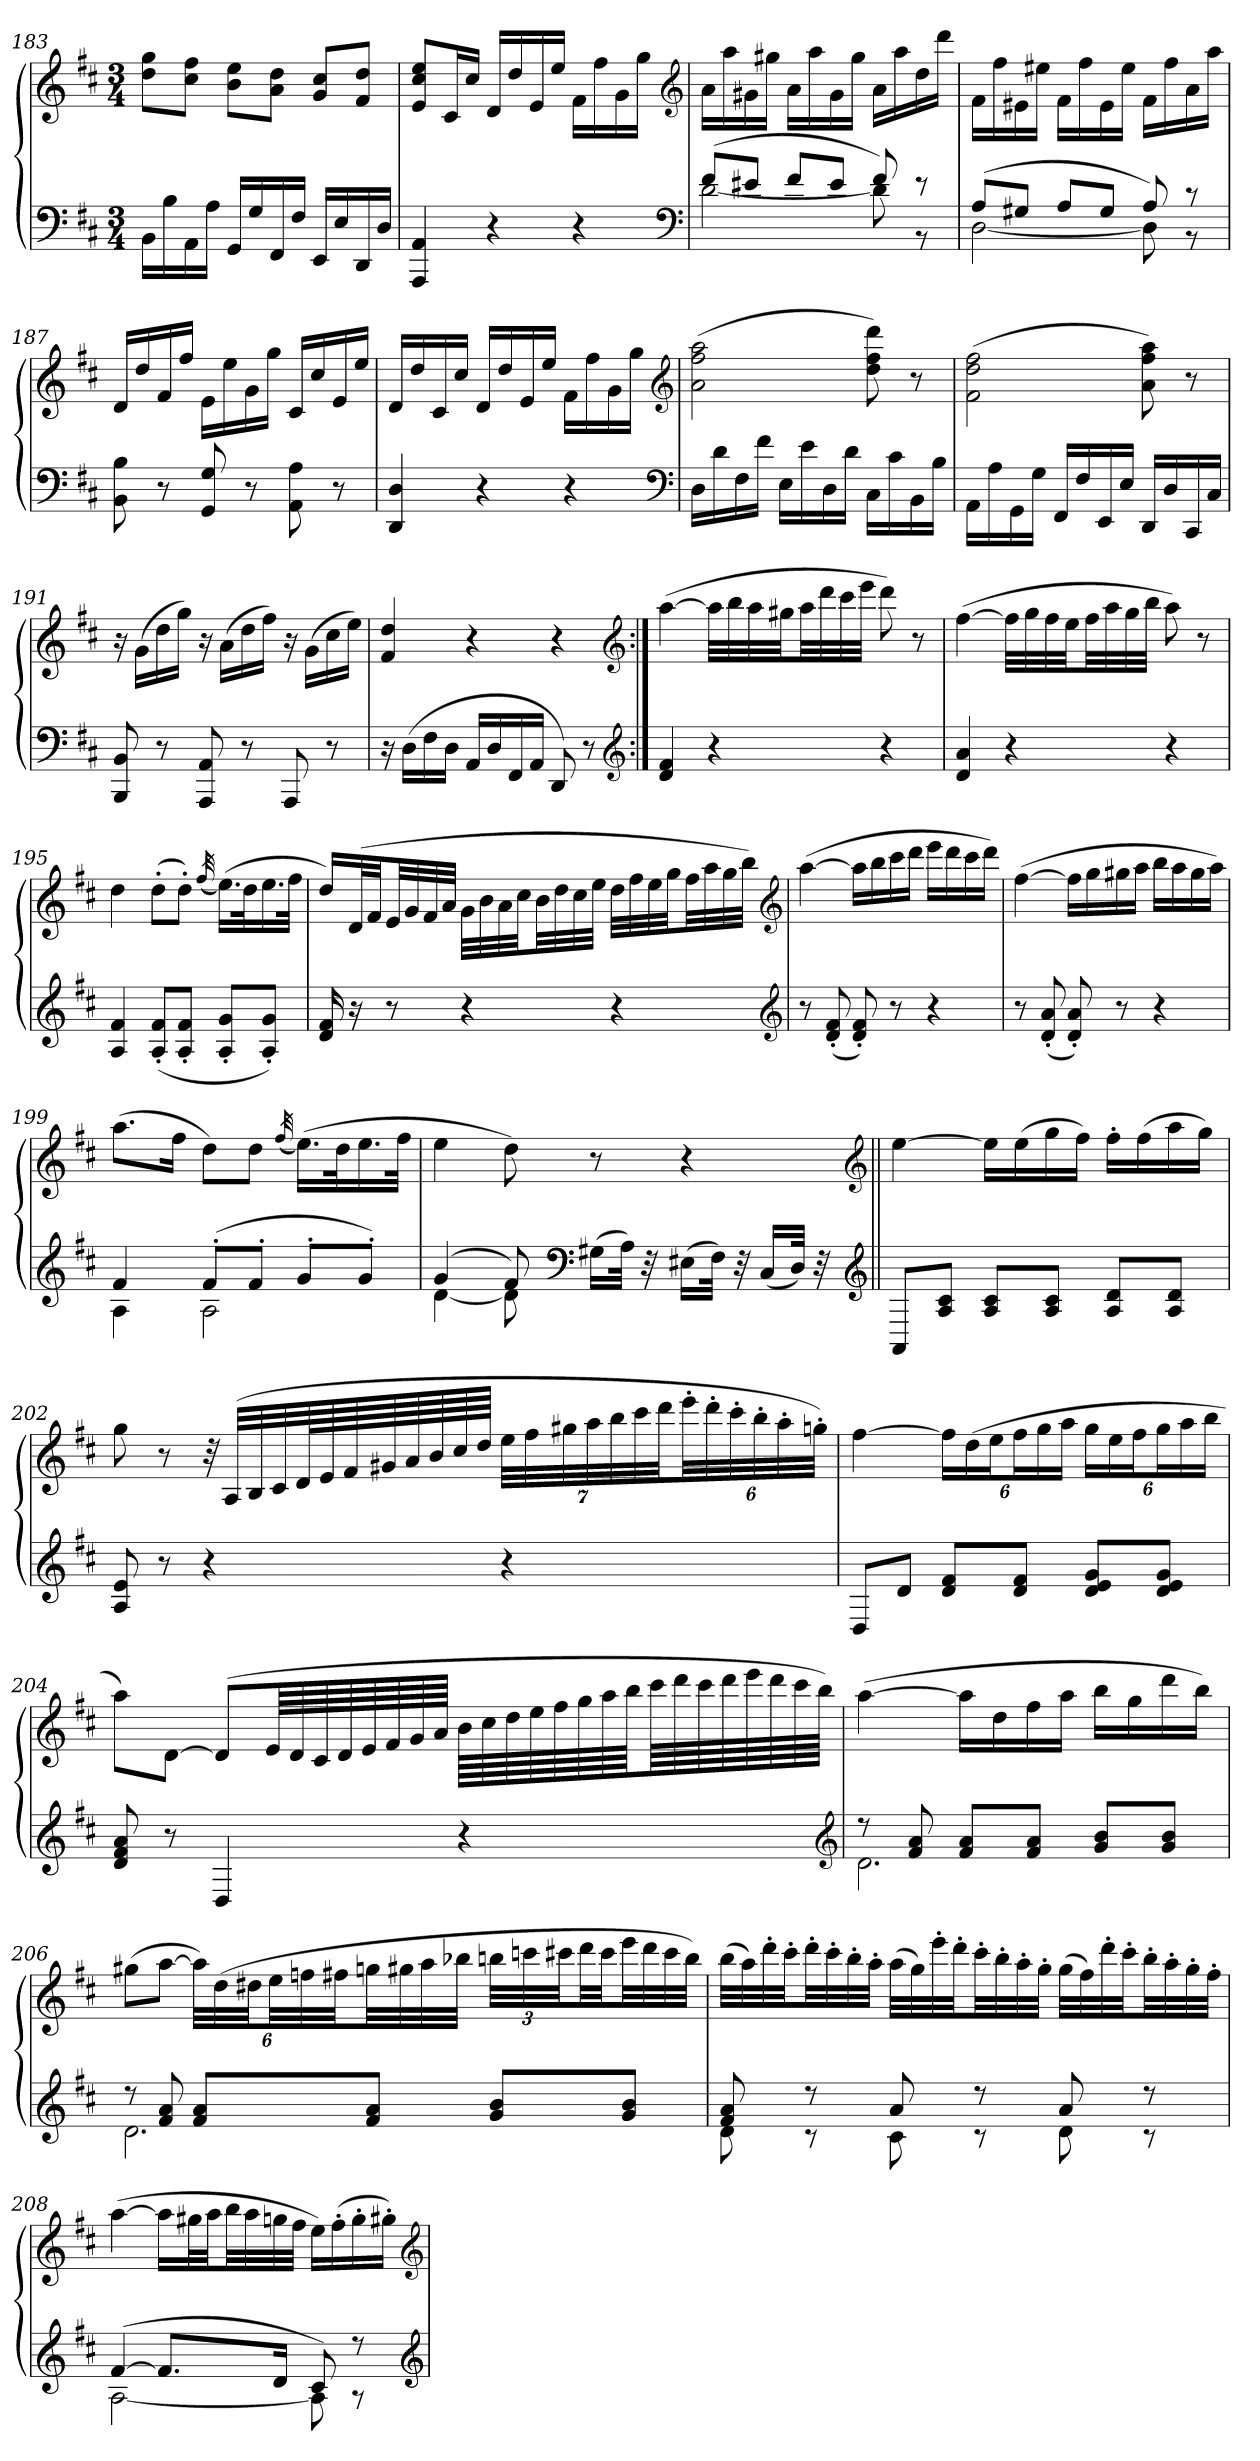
**kern	**kern
*part1	*part1
*staff2	*staff1
*clefF4	*clefG2
*k[f#c#]	*k[f#c#]
*M3/4	*M3/4
=183	=183
16BBLL	8dd 8ggL
16B	.
16AA	8cc# 8ff#J
16AJJ	.
16GGLL	8b 8eeL
16G	.
16FF#	8a 8ddJ
16F#JJ	.
16EELL	8g 8cc#L
16E	.
16DD	8f# 8ddJ
16DJJ	.
=184	=184
4AAA 4AA	8e 8cc# 8eeL
.	16c#L
.	16cc#JJ
4r	16dLL
.	16dd
.	16e
.	16eeJJ
4r	16f#LL
.	16ff#
.	16g
.	16ggJJ
*clefF4	*clefG2
=185	=185
*^	*
(8f#L	[2d	16aLL
.	.	16aa
8e#XJ	.	16g#X
.	.	16gg#XJJ
8f#L	.	16aLL
.	.	16aa
8e#J	.	16g#
.	.	16gg#JJ
8f#)	8d]	16aLL
.	.	16aa
8r	8r	16dd
.	.	16dddJJ
=186	=186	=186
(8AL	[2D	16f#LL
.	.	16ff#
8G#XJ	.	16e#X
.	.	16ee#XJJ
8AL	.	16f#LL
.	.	16ff#
8G#J	.	16e#
.	.	16ee#JJ
8A)	8D]	16f#LL
.	.	16ff#
8r	8r	16a
.	.	16aaJJ
*v	*v	*
=187	=187
8BB 8B	16dLL
.	16dd
8r	16f#
.	16ff#JJ
8GG 8G	16eLL
.	16ee
8r	16g
.	16ggJJ
8AA 8A	16c#LL
.	16cc#
8r	16e
.	16eeJJ
=188	=188
4DD 4D	16dLL
.	16dd
.	16c#
.	16cc#JJ
4r	16dLL
.	16dd
.	16e
.	16eeJJ
4r	16f#LL
.	16ff#
.	16g
.	16ggJJ
*clefF4	*clefG2
=189	=189
16DLL	(2a 2ff# 2aa
16d	.
16F#	.
16f#JJ	.
16ELL	.
16e	.
16D	.
16dJJ	.
16C#LL	8dd 8ff# 8ddd)
16c#	.
16BB	8r
16BJJ	.
=190	=190
16AALL	(2f# 2dd 2ff#
16A	.
16GG	.
16GJJ	.
16FF#LL	.
16F#	.
16EE	.
16EJJ	.
16DDLL	8a 8ff# 8aa)
16D	.
16CC#	8r
16C#JJ	.
=191	=191
8BBB 8BB	16r
.	(16gLL
8r	16dd
.	16ggJJ)
8AAA 8AA	16r
.	(16aLL
8r	16dd
.	16ff#JJ)
8AAA	16r
.	(16gLL
8r	16cc#
.	16eeJJ)
=192	=192
16r	4f# 4dd
(16DLL	.
16F#	.
16DJJ	.
16AALL	4r
16D	.
16FF#	.
16AAJJ	.
8DD)	4r
8r	.
*clefG2	*clefG2
=193:|!	=193:|!
4d 4f#	([4aa
4r	32aaLLL]
.	32bb
.	32aa
.	32gg#XJJ
.	32aaLL
.	32ddd
.	32ccc#
.	32eeeJJJ
4r	8ddd)
.	8r
=194	=194
4d 4a	([4ff#
4r	32ff#LLL]
.	32gg
.	32ff#
.	32eeJJ
.	32ff#LL
.	32aa
.	32gg
.	32bbJJJ
4r	8aa)
.	8r
=195	=195
4A 4f#	4dd
(8A' 8f#'L	(8dd'L
8A' 8f#'J	8dd'J)
.	(32qff#
8A' 8g'L	(16.eeLL)
.	32ddK
8A' 8g'J)	16.ee
.	32ff#JJk
=196	=196
16d 16f#	16ddLL)
16r	(32dL
.	32f#JJ
8r	32eLL
.	32g
.	32f#
.	32aJJJ
4r	32gLLL
.	32b
.	32a
.	32cc#JJ
.	32bLL
.	32dd
.	32cc#
.	32eeJJJ
4r	32ddLLL
.	32ff#
.	32ee
.	32ggJJ
.	32ff#LL
.	32aa
.	32gg
.	32bbJJJ)
*clefG2	*clefG2
=197	=197
8r	([4aa
(8d' 8f#'	.
8d' 8f#')	16aaLL]
.	16bb
8r	16ccc#
.	16dddJJ
4r	16eeeLL
.	16ddd
.	16ccc#
.	16dddJJ)
=198	=198
8r	([4ff#
(8d' 8a'	.
8d' 8a')	16ff#LL]
.	16gg
8r	16gg#X
.	16aaJJ
4r	16bbLL
.	16aa
.	16gg#
.	16aaJJ)
=199	=199
*^	*
4f#	4A	(8.aaL
.	.	16ff#Jk
(8f#'L	2A	8ddL)
8f#'J	.	8ddJ
.	.	(32qff#
8g'L	.	(16.eeLL)
.	.	32ddK
8g'J)	.	16.ee
.	.	32ff#JJk
=200	=200	=200
(4g	[4d	4ee
8f#)	8d]	8dd)
*clefF4	*	*
(16G#XLL	4.ryy	8r
32AJJk)	.	.
32r	.	.
(16E#XLL	.	4r
32F#JJk)	.	.
32r	.	.
(16C#LL	.	.
32DJJk)	.	.
32r	.	.
*v	*v	*
*clefG2	*clefG2
=201||	=201||
8AAL	[4ee
8A 8c#J	.
8A 8c#L	16eeLL]
.	(16ee
8A 8c#J	16gg
.	16ff#JJ)
8A 8dL	16ff#'LL
.	(16ff#
8A 8dJ	16aa
.	16ggJJ)
=202	=202
8A 8e	8gg
8r	8r
4r	32r
.	(32ALLL
.	32B
.	32c#
.	64dL
.	64e
.	64f#
.	64g#X
.	64a
.	64b
.	64cc#
.	64ddJJJJ
4r	56eeLLL
.	56ff#
.	56gg#X
.	56aa
.	56bb
.	56ccc#
.	56dddJJ
.	48eee'LL
.	48ddd'
.	48ccc#'
.	48bb'
.	48aa'
.	48ggn'JJJ)
=203	=203
8DL	[4ff#
8dJ	.
8d 8f#L	24ff#LL]
.	(24dd
.	24eeJ
8d 8f#J	24ff#L
.	24gg
.	24aaJJ
8d 8e 8gL	24ggLL
.	24ee
.	24ff#J
8d 8e 8gJ	24ggL
.	24aa
.	24bbJJ
=204	=204
8d 8f# 8a	8aaL)
8r	[8dJ
4D	(8dL]
.	64eLLL
.	64d
.	64c#
.	64d
.	64e
.	64f#
.	64g
.	64aJJJJ
4r	64bLLLL
.	64cc#
.	64dd
.	64ee
.	64ff#
.	64gg
.	64aa
.	64bbJJJ
.	64ccc#LLL
.	64ddd
.	64ccc#
.	64ddd
.	64eee
.	64ddd
.	64ccc#
.	64bbJJJJ)
*clefG2	*
=205	=205
*^	*
8r	2.d	([4aa
8f# 8a	.	.
8f# 8aL	.	16aaLL]
.	.	16dd
8f# 8aJ	.	16ff#
.	.	16aaJJ
8g 8bL	.	16bbLL
.	.	16gg
8g 8bJ	.	16ddd
.	.	16bbJJ)
=206	=206	=206
8r	2.d	(8gg#XL
8f# 8a	.	[8aaJ
8f# 8aL	.	48aaLLL])
.	.	(48dd
.	.	48dd#XJJ
.	.	48eeLL
.	.	48ffn
.	.	48ff#XJJ
8f# 8aJ	.	32ggnLL
.	.	32gg#X
.	.	32aa
.	.	32bb-XJJJ
8g 8bL	.	48bbnLLL
.	.	48cccn
.	.	48ccc#XJJ
.	.	32dddLL
.	.	32ccc#JJ
8g 8bJ	.	32eeeLL
.	.	32ddd
.	.	32ccc#
.	.	32bbJJJ)
=207	=207	=207
8f# 8a	8d	(32bbLLL
.	.	32aa)
.	.	32ddd'
.	.	32ccc#'JJ
8r	8r	32ddd'LL
.	.	32ccc#'
.	.	32bb'
.	.	32aa'JJJ
8a	8c#	(32aaLLL
.	.	32gg)
.	.	32eee'
.	.	32ddd'JJ
8r	8r	32ccc#'LL
.	.	32bb'
.	.	32aa'
.	.	32gg'JJJ
8a	8d	(32ggLLL
.	.	32ff#)
.	.	32ddd'
.	.	32ccc#'JJ
8r	8r	32bb'LL
.	.	32aa'
.	.	32gg'
.	.	32ff#'JJJ
=208	=208	=208
([4f#	[2A	([4aa
8.f#L]	.	16aaLL]
.	.	32gg#XL
.	.	32aaJJ
.	.	32bbLL
.	.	32aa
16dJk	.	32ggn
.	.	32ff#JJJ
8c#)	8A]	16eeLL)
.	.	(16ff#'
8r	8r	16gg'
.	.	16gg#X'JJ)
*v	*v	*
*clefG2	*clefG2
=	=
*-	*-
